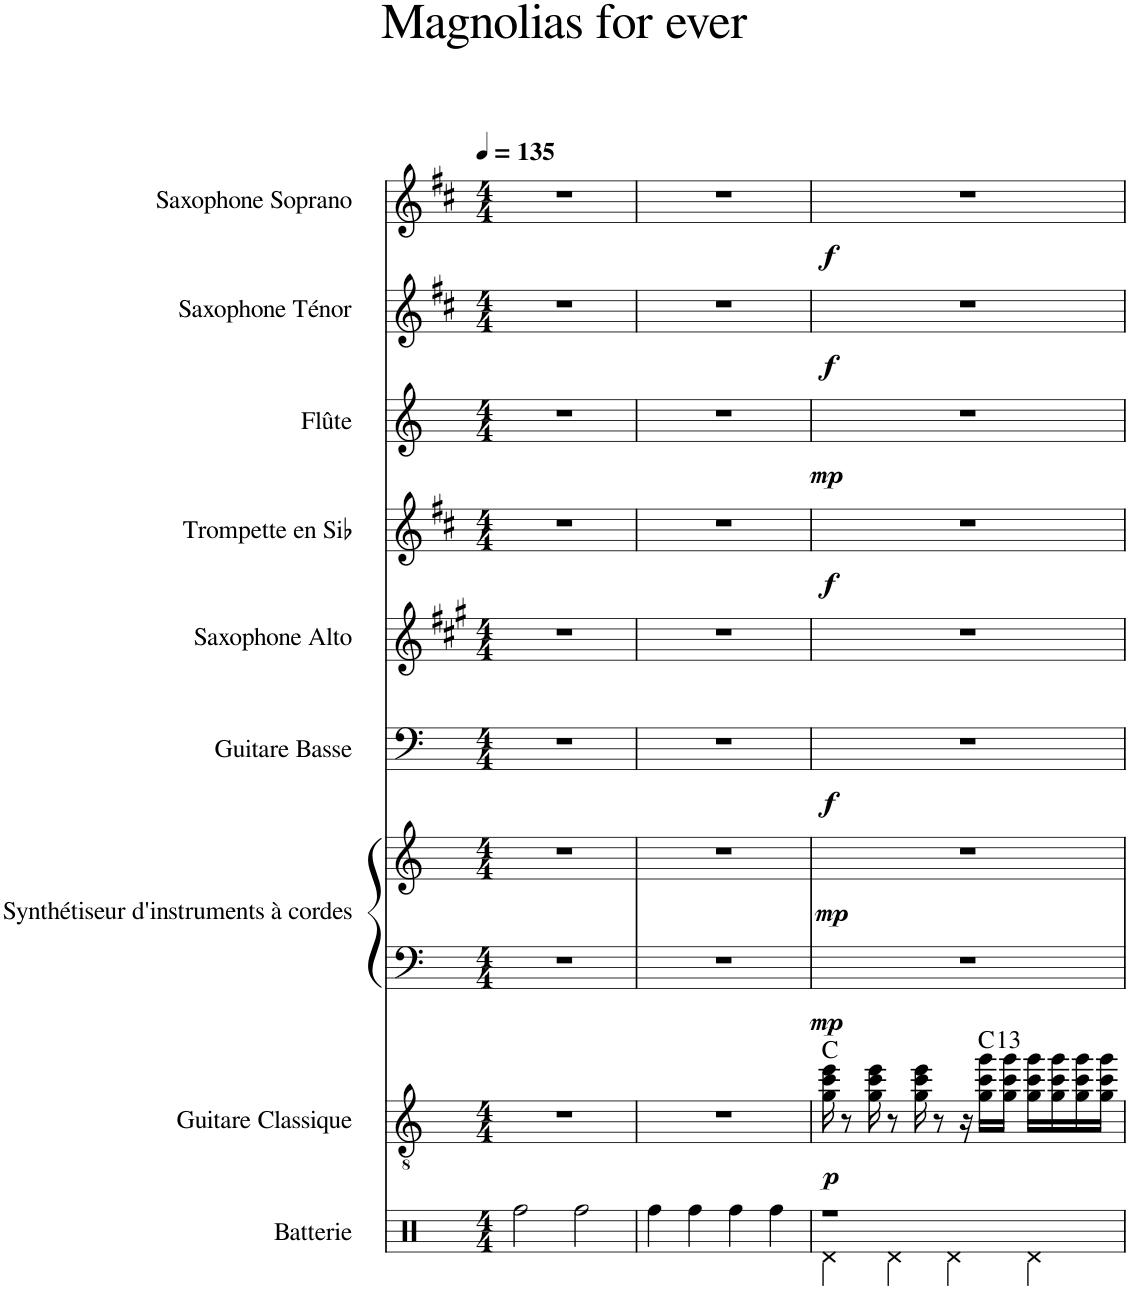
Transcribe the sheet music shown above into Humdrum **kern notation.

**kern	**kern	**dynam	**harte	**kern	**kern	**dynam	**kern	**dynam	**kern	**kern	**dynam	**kern	**dynam	**kern	**dynam	**kern	**dynam
*part9	*part8	*part8	*part8	*part7	*part7	*part7	*part6	*part6	*part5	*part4	*part4	*part3	*part3	*part2	*part2	*part1	*part1
*staff10	*staff9	*staff9	*	*staff8	*staff7	*staff7/8	*staff6	*staff6	*staff5	*staff4	*staff4	*staff3	*staff3	*staff2	*staff2	*staff1	*staff1
*I"Batterie	*I"Guitare Classique	*	*	*I"Synthétiseur d'instruments à cordes	*	*	*I"Guitare Basse	*	*I"Saxophone Alto	*I"Trompette en Sib	*	*I"Flûte	*	*I"Saxophone Ténor	*	*I"Saxophone Soprano	*
*I'Bat.	*I'Guit.	*	*	*I'Synth.	*	*	*I'Guit. B.	*	*I'Sax. A.	*I'Tromp. Sib	*	*I'Fl.	*	*I'Sax. T.	*	*I'Sax. S.	*
*clefX	*clefGv2	*	*	*clefF4	*clefG2	*	*clefF4	*	*clefG2	*clefG2	*	*clefG2	*	*clefG2	*	*clefG2	*
*	*	*	*	*	*	*	*Trd7c12	*	*Trd5c9	*Trd1c2	*	*	*	*Trd8c14	*	*Trd1c2	*
*k[]	*k[]	*	*	*k[]	*k[]	*	*k[]	*	*k[f#c#g#]	*k[f#c#]	*	*k[]	*	*k[f#c#]	*	*k[f#c#]	*
*M4/4	*M4/4	*	*	*M4/4	*M4/4	*	*M4/4	*	*M4/4	*M4/4	*	*M4/4	*	*M4/4	*	*M4/4	*
*MM135	*MM135	*	*	*MM135	*MM135	*	*MM135	*	*MM135	*MM135	*	*MM135	*	*MM135	*	*MM135	*
=	=	=	=	=	=	=	=	=	=	=	=	=	=	=	=	=	=
2Rff\	1r	.	.	1r	1r	.	1r	.	1r	1r	.	1r	.	1r	.	1r	.
2Rff\	.	.	.	.	.	.	.	.	.	.	.	.	.	.	.	.	.
=1	=1	=1	=1	=1	=1	=1	=1	=1	=1	=1	=1	=1	=1	=1	=1	=1	=1
4Rff\	1r	.	.	1r	1r	.	1r	.	1r	1r	.	1r	.	1r	.	1r	.
4Rff\	.	.	.	.	.	.	.	.	.	.	.	.	.	.	.	.	.
4Rff\	.	.	.	.	.	.	.	.	.	.	.	.	.	.	.	.	.
4Rff\	.	.	.	.	.	.	.	.	.	.	.	.	.	.	.	.	.
=2	=2	=2	=2	=2	=2	=2	=2	=2	=2	=2	=2	=2	=2	=2	=2	=2	=2
*^	*	*	*	*	*	*	*	*	*	*	*	*	*	*	*	*	*
!	!	!	!LO:DY:b	!	!	!	!LO:DY:b=2	!	!	!	!	!	!	!	!	!	!	!
!	!	!	!	!	!	!	!LO:DY:n=1:b	!	!LO:DY:b	!	!	!LO:DY:b	!	!LO:DY:b	!	!LO:DY:b	!	!LO:DY:b
1r	4Rd\	16g\ 16cc\ 16ee\	p	C:maj	1r	1r	mp mp	1r	f	1r	1r	f	1r	mp	1r	f	1r	f
.	.	8r	.	.	.	.	.	.	.	.	.	.	.	.	.	.	.	.
.	.	16g\ 16cc\ 16ee\	.	.	.	.	.	.	.	.	.	.	.	.	.	.	.	.
.	4Rd\	8r	.	.	.	.	.	.	.	.	.	.	.	.	.	.	.	.
.	.	16g\ 16cc\ 16ee\	.	.	.	.	.	.	.	.	.	.	.	.	.	.	.	.
.	.	8r	.	.	.	.	.	.	.	.	.	.	.	.	.	.	.	.
.	4Rd\	.	.	.	.	.	.	.	.	.	.	.	.	.	.	.	.	.
.	.	16r	.	.	.	.	.	.	.	.	.	.	.	.	.	.	.	.
!	!	!	!	!LO:H:kt=13	!	!	!	!	!	!	!	!	!	!	!	!	!	!
.	.	16g\ 16cc\ 16gg\LL	.	C:9(11,13)	.	.	.	.	.	.	.	.	.	.	.	.	.	.
.	.	16g\ 16cc\ 16gg\JJ	.	.	.	.	.	.	.	.	.	.	.	.	.	.	.	.
.	4Rd\	16g\ 16cc\ 16gg\LL	.	.	.	.	.	.	.	.	.	.	.	.	.	.	.	.
.	.	16g\ 16cc\ 16gg\	.	.	.	.	.	.	.	.	.	.	.	.	.	.	.	.
.	.	16g\ 16cc\ 16gg\	.	.	.	.	.	.	.	.	.	.	.	.	.	.	.	.
.	.	16g\ 16cc\ 16gg\JJ	.	.	.	.	.	.	.	.	.	.	.	.	.	.	.	.
*v	*v	*	*	*	*	*	*	*	*	*	*	*	*	*	*	*	*	*
=	=	=	=	=	=	=	=	=	=	=	=	=	=	=	=	=	=
*-	*-	*-	*-	*-	*-	*-	*-	*-	*-	*-	*-	*-	*-	*-	*-	*-	*-
